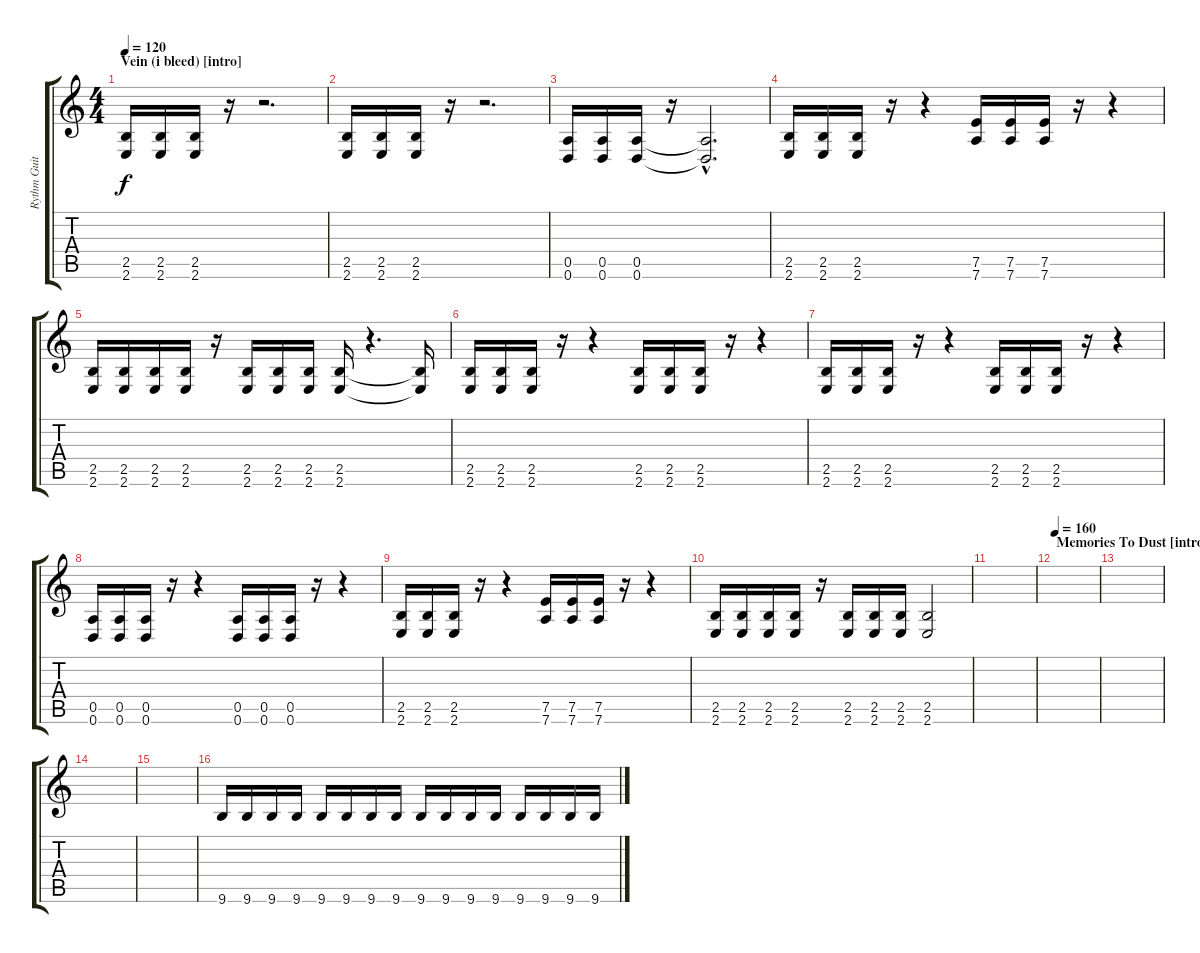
\track ("Rythm Guitar" "Rythm Guit") {instrument distortionguitar}
\staff {score tabs}
\tuning (E4 B3 G3 D3 A2 D2) {hide}
\ts (4 4)
\section ("" "Vein (i bleed) [intro]")
\tempo 120
\clef g2
\ks c
(2.5 2.6).16{dy f instrument distortionguitar} (2.5 2.6).16 (2.5 2.6).16 r.16 r.2{d} |
(2.5 2.6).16 (2.5 2.6).16 (2.5 2.6).16 r.16 r.2{d} |
(0.5 0.6).16 (0.5 0.6).16 (0.5 0.6).16 r.16 (0.5{hac t} 0.6{hac t}).2{d} |
(2.5 2.6).16 (2.5 2.6).16 (2.5 2.6).16 r.16 r.4 (7.5 7.6).16 (7.5 7.6).16 (7.5 7.6).16 r.16 r.4 |
(2.5 2.6).16 (2.5 2.6).16 (2.5 2.6).16 (2.5 2.6).16 r.16 (2.5 2.6).16 (2.5 2.6).16 (2.5 2.6).16 (2.5 2.6).16 r.4{d} (2.5{t} 2.6{t}).16 |
(2.5 2.6).16 (2.5 2.6).16 (2.5 2.6).16 r.16 r.4 (2.5 2.6).16 (2.5 2.6).16 (2.5 2.6).16 r.16 r.4 |
(2.5 2.6).16 (2.5 2.6).16 (2.5 2.6).16 r.16 r.4 (2.5 2.6).16 (2.5 2.6).16 (2.5 2.6).16 r.16 r.4 |
(0.5 0.6).16 (0.5 0.6).16 (0.5 0.6).16 r.16 r.4 (0.5 0.6).16 (0.5 0.6).16 (0.5 0.6).16 r.16 r.4 |
(2.5 2.6).16 (2.5 2.6).16 (2.5 2.6).16 r.16 r.4 (7.5 7.6).16 (7.5 7.6).16 (7.5 7.6).16 r.16 r.4 |
(2.5 2.6).16 (2.5 2.6).16 (2.5 2.6).16 (2.5 2.6).16 r.16 (2.5 2.6).16 (2.5 2.6).16 (2.5 2.6).16 (2.5 2.6).2 |
|
\section ("" "Memories To Dust [intro]")
\tempo 160
|
|
|
|
9.6.16 9.6.16 9.6.16 9.6.16 9.6.16 9.6.16 9.6.16 9.6.16 9.6.16 9.6.16 9.6.16 9.6.16 9.6.16 9.6.16 9.6.16 9.6.16
